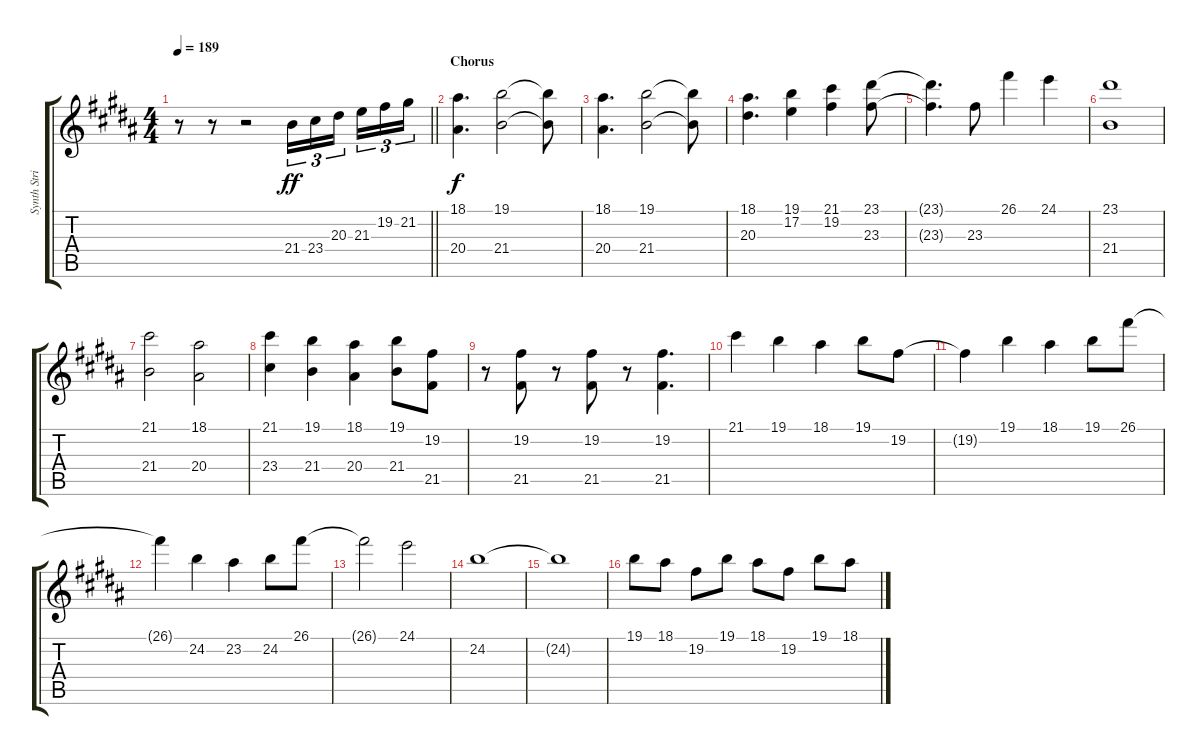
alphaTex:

\track ("Synth Strings" "Synth Stri") {instrument synthstrings1}
\staff {score tabs}
\tuning (E4 B3 G3 D3 A2 E2) {hide}
\ts (4 4)
\tempo 189
\clef g2
\barLineRight lightlight
\ks b
r.8{dy f} r.8 r.2 21.4.16{tu (3 2) dy ff} 23.4.16{tu (3 2)} 20.3.16{tu (3 2) beam splitsecondary} 21.3.16{tu (3 2)} 19.2.16{tu (3 2)} 21.2.16{tu (3 2)} |
\section ("" "Chorus")
(18.1 20.4).4{d dy f} (19.1 21.4).2 (19.1{t} 21.4{t}).8 |
(18.1 20.4).4{d} (19.1 21.4).2 (19.1{t} 21.4{t}).8 |
(18.1 20.3).4{d} (19.1 17.2).4 (21.1 19.2).4 (23.1 23.3).8 |
(23.1{t} 23.3{t}).4{d} 23.3.8 26.1.4 24.1.4 |
(23.1 21.4).1 |
(21.1 21.4).2 (18.1 20.4).2 |
(21.1 23.4).4 (19.1 21.4).4 (18.1 20.4).4 (19.1 21.4).8 (19.2 21.5).8 |
r.8 (19.2 21.5).8 r.8 (19.2 21.5).8 r.8 (19.2 21.5).4{d} |
21.1.4 19.1.4 18.1.4 19.1.8 19.2.8 |
19.2{t}.4 19.1.4 18.1.4 19.1.8 26.1.8 |
26.1{t}.4 24.2.4 23.2.4 24.2.8 26.1.8 |
26.1{t}.2 24.1.2 |
24.2.1 |
24.2{t}.1 |
19.1.8 18.1.8 19.2.8 19.1.8 18.1.8 19.2.8 19.1.8 18.1.8
